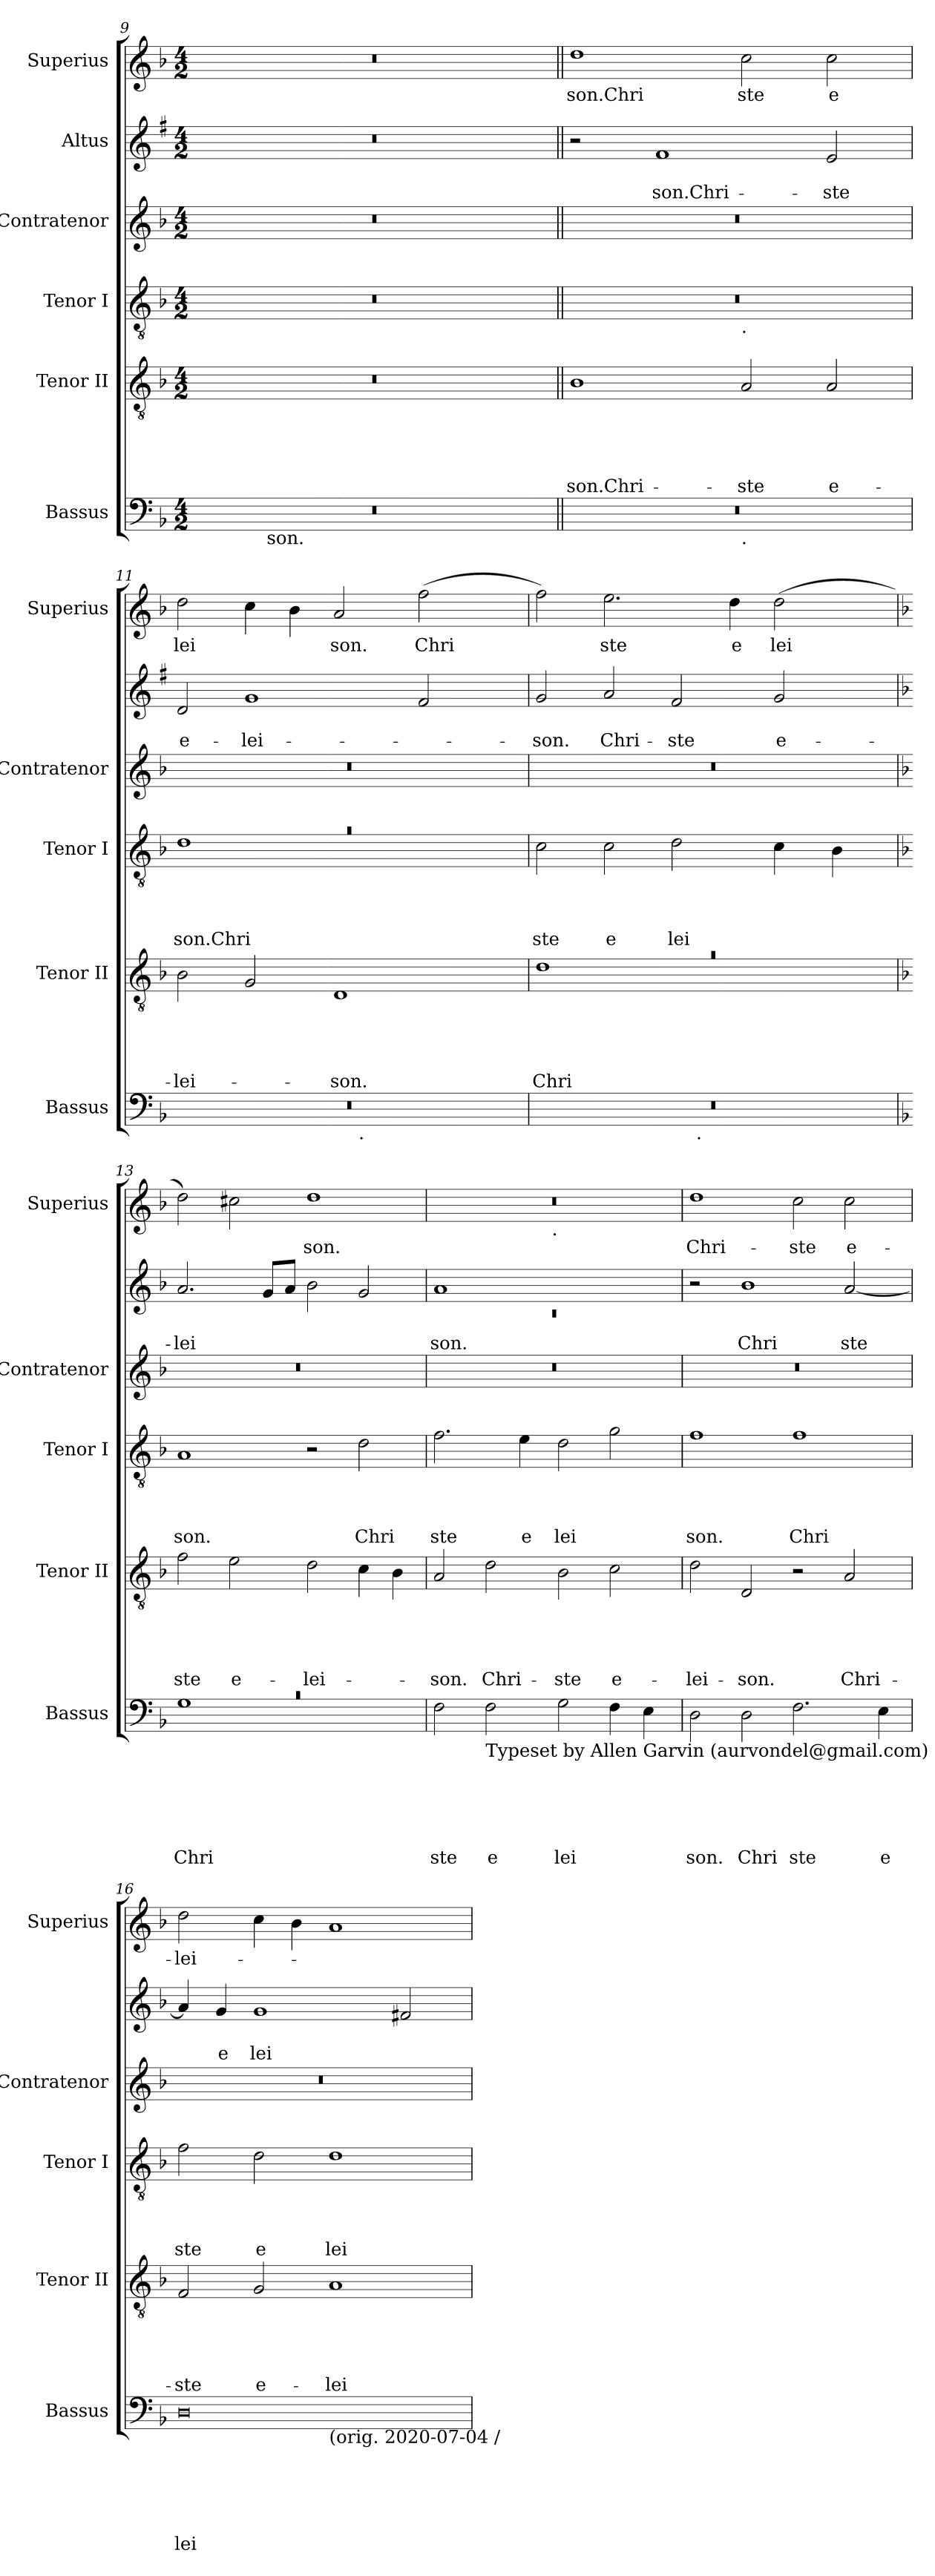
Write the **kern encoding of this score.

**kern	**text	**text	**text	**text	**text	**text	**kern	**text	**text	**text	**text	**text	**kern	**text	**text	**text	**text	**kern	**kern	**text	**text	**kern	**text
*part6	*part6	*part6	*part6	*part6	*part6	*part6	*part5	*part5	*part5	*part5	*part5	*part5	*part4	*part4	*part4	*part4	*part4	*part3	*part2	*part2	*part2	*part1	*part1
*staff6	*staff6	*staff6	*staff6	*staff6	*staff6	*staff6	*staff5	*staff5	*staff5	*staff5	*staff5	*staff5	*staff4	*staff4	*staff4	*staff4	*staff4	*staff3	*staff2	*staff2	*staff2	*staff1	*staff1
*I"Bassus	*	*	*	*	*	*	*I"Tenor II	*	*	*	*	*	*I"Tenor I	*	*	*	*	*I"Contratenor	*I"Altus	*	*	*I"Superius	*
*I'Bassus	*	*	*	*	*	*	*I'Tenor II	*	*	*	*	*	*I'Tenor I	*	*	*	*	*I'Contratenor	*	*	*	*I'Superius	*
*clefF4	*	*	*	*	*	*	*clefGv2	*	*	*	*	*	*clefGv2	*	*	*	*	*clefG2	*clefG2	*	*	*clefG2	*
*k[b-]	*	*	*	*	*	*	*k[b-]	*	*	*	*	*	*k[b-]	*	*	*	*	*k[b-]	*k[f#]	*	*	*k[b-]	*
*F:	*	*	*	*	*	*	*F:	*	*	*	*	*	*F:	*	*	*	*	*F:	*G:	*	*	*F:	*
*M4/2	*	*	*	*	*	*	*M4/2	*	*	*	*	*	*M4/2	*	*	*	*	*M4/2	*M4/2	*	*	*M4/2	*
=9	=9	=9	=9	=9	=9	=9	=9	=9	=9	=9	=9	=9	=9	=9	=9	=9	=9	=9	=9	=9	=9	=9	=9
*^	*	*	*	*	*	*	*	*	*	*	*	*	*	*	*	*	*	*	*	*	*	*	*
0r	8ryy	.	.	.	.	.	.	0r	.	.	.	.	.	0r	.	.	.	.	0r	0r	.	.	0r	.
.	16ryy	.	.	.	.	.	.	.	.	.	.	.	.	.	.	.	.	.	.	.	.	.	.	.
.	64ryy	.	.	.	.	.	.	.	.	.	.	.	.	.	.	.	.	.	.	.	.	.	.	.
!	!LO:TX:b:t=son.	!	!	!	!	!	!	!	!	!	!	!	!	!	!	!	!	!	!	!	!	!	!	!
.	1ryy	.	.	.	.	.	.	.	.	.	.	.	.	.	.	.	.	.	.	.	.	.	.	.
.	2ryy	.	.	.	.	.	.	.	.	.	.	.	.	.	.	.	.	.	.	.	.	.	.	.
.	4ryy	.	.	.	.	.	.	.	.	.	.	.	.	.	.	.	.	.	.	.	.	.	.	.
.	32.ryy	.	.	.	.	.	.	.	.	.	.	.	.	.	.	.	.	.	.	.	.	.	.	.
=10||	=10||	=10||	=10||	=10||	=10||	=10||	=10||	=10||	=10||	=10||	=10||	=10||	=10||	=10||	=10||	=10||	=10||	=10||	=10||	=10||	=10||	=10||	=10||	=10||
!	!	!	!	!	!	!	!	!	!	!	!	!	!LO:LY:b:rj	!	!	!	!	!	!	!	!	!	!	!LO:LY:b:rj
*	*	*	*	*	*	*	*	*	*	*	*	*	*	*^	*	*	*	*	*	*	*	*	*	*
0r	1ryy	.	.	.	.	.	.	1B-	.	.	.	.	-son.Chri-	0r	1ryy	.	.	.	.	0r	2r	.	.	1dd	son.Chri
!	!	!	!	!	!	!	!	!	!	!	!	!	!	!	!	!	!	!	!	!	!	!	!LO:LY:b:rj	!	!
.	.	.	.	.	.	.	.	.	.	.	.	.	.	.	.	.	.	.	.	.	1f#	.	-son.Chri-	.	.
!	!	!	!	!	!	!	!	!	!	!	!	!	!	!	!LO:TX:b:t=.	!	!	!	!	!	!	!	!	!	!
!	!LO:TX:b:t=.	!	!	!	!	!	!	!	!	!	!	!	!	!	!	!	!	!	!	!	!	!	!	!	!
!	!	!	!	!	!	!	!	!	!	!	!	!	!LO:LY:b	!	!	!	!	!	!	!	!	!	!	!	!LO:LY:b
.	1ryy	.	.	.	.	.	.	2A/	.	.	.	.	-ste	.	1ryy	.	.	.	.	.	.	.	.	2cc\	ste
!	!	!	!	!	!	!	!	!	!	!	!	!	!LO:LY:b	!	!	!	!	!	!	!	!	!	!LO:LY:b	!	!LO:LY:b
.	.	.	.	.	.	.	.	2A/	.	.	.	.	e-	.	.	.	.	.	.	.	2e/	.	-ste	2cc\	e
=11	=11	=11	=11	=11	=11	=11	=11	=11	=11	=11	=11	=11	=11	=11	=11	=11	=11	=11	=11	=11	=11	=11	=11	=11	=11
!	!	!	!	!	!	!	!	!	!	!	!	!	!LO:LY:b	!LO:N:vis=1	!	!	!	!	!LO:LY:b:rj	!	!	!	!LO:LY:b	!	!LO:LY:b
0r	1ryy	.	.	.	.	.	.	2B-\	.	.	.	.	-lei-	0ra	1d	.	.	.	son.Chri	0r	2d/	.	e-	2dd\	lei
!	!	!	!	!	!	!	!	!	!	!	!	!	!	!	!	!	!	!	!	!	!	!	!LO:LY:b	!	!
.	.	.	.	.	.	.	.	2G/	.	.	.	.	.	.	.	.	.	.	.	.	1g	.	-lei-	4cc\	.
.	.	.	.	.	.	.	.	.	.	.	.	.	.	.	.	.	.	.	.	.	.	.	.	4b-\	.
!	!	!	!	!	!	!	!	!	!	!	!	!	!LO:LY:b	!	!	!	!	!	!	!	!	!	!	!	!LO:LY:b
.	16.ryy	.	.	.	.	.	.	1D	.	.	.	.	-son.	.	1ryy	.	.	.	.	.	.	.	.	2a/	son.
!	!LO:TX:b:t=.	!	!	!	!	!	!	!	!	!	!	!	!	!	!	!	!	!	!	!	!	!	!	!	!
.	2ryy	.	.	.	.	.	.	.	.	.	.	.	.	.	.	.	.	.	.	.	.	.	.	.	.
!	!	!	!	!	!	!	!	!	!	!	!	!	!	!	!	!	!	!	!	!	!	!	!	!	!LO:LY:b
.	.	.	.	.	.	.	.	.	.	.	.	.	.	.	.	.	.	.	.	.	2f#/	.	.	(>2ff\	Chri
.	4ryy	.	.	.	.	.	.	.	.	.	.	.	.	.	.	.	.	.	.	.	.	.	.	.	.
.	8ryy	.	.	.	.	.	.	.	.	.	.	.	.	.	.	.	.	.	.	.	.	.	.	.	.
.	32ryy	.	.	.	.	.	.	.	.	.	.	.	.	.	.	.	.	.	.	.	.	.	.	.	.
=12	=12	=12	=12	=12	=12	=12	=12	=12	=12	=12	=12	=12	=12	=12	=12	=12	=12	=12	=12	=12	=12	=12	=12	=12	=12
!	!	!	!	!	!	!	!	!LO:N:vis=1	!	!	!	!	!LO:LY:b	!	!	!	!	!	!LO:LY:b	!	!	!	!LO:LY:b	!	!
*	*	*	*	*	*	*	*	*^	*	*	*	*	*	*v	*v	*	*	*	*	*	*	*	*	*	*
0r	1ryy	.	.	.	.	.	.	0ra	1d	.	.	.	.	Chri-	2c\	.	.	.	ste	0r	2g/	.	-son.	2ff\)	.
!	!	!	!	!	!	!	!	!	!	!	!	!	!	!	!	!	!	!	!LO:LY:b	!	!	!	!LO:LY:b	!	!LO:LY:b
.	.	.	.	.	.	.	.	.	.	.	.	.	.	.	2c\	.	.	.	e	.	2a/	.	Chri-	2.ee\	ste
!	!	!	!	!	!	!	!	!	!	!	!	!	!	!	!	!	!	!	!LO:LY:b	!	!	!	!LO:LY:b	!	!
.	16.ryy	.	.	.	.	.	.	.	1ryy	.	.	.	.	.	2d\	.	.	.	lei	.	2f#/	.	-ste	.	.
!	!LO:TX:b:t=.	!	!	!	!	!	!	!	!	!	!	!	!	!	!	!	!	!	!	!	!	!	!	!	!
.	2ryy	.	.	.	.	.	.	.	.	.	.	.	.	.	.	.	.	.	.	.	.	.	.	.	.
!	!	!	!	!	!	!	!	!	!	!	!	!	!	!	!	!	!	!	!	!	!	!	!	!	!LO:LY:b
.	.	.	.	.	.	.	.	.	.	.	.	.	.	.	.	.	.	.	.	.	.	.	.	4dd\	e
!	!	!	!	!	!	!	!	!	!	!	!	!	!	!	!	!	!	!	!	!	!	!	!LO:LY:b	!	!LO:LY:b
.	.	.	.	.	.	.	.	.	.	.	.	.	.	.	4c\	.	.	.	.	.	2g/	.	e-	(>2dd\	lei
.	4ryy	.	.	.	.	.	.	.	.	.	.	.	.	.	.	.	.	.	.	.	.	.	.	.	.
.	.	.	.	.	.	.	.	.	.	.	.	.	.	.	4B-\	.	.	.	.	.	.	.	.	.	.
.	8ryy	.	.	.	.	.	.	.	.	.	.	.	.	.	.	.	.	.	.	.	.	.	.	.	.
.	32ryy	.	.	.	.	.	.	.	.	.	.	.	.	.	.	.	.	.	.	.	.	.	.	.	.
*	*	*	*	*	*	*	*	*v	*v	*	*	*	*	*	*	*	*	*	*	*	*	*	*	*	*
!!LO:LB:g=z
=13	=13	=13	=13	=13	=13	=13	=13	=13	=13	=13	=13	=13	=13	=13	=13	=13	=13	=13	=13	=13	=13	=13	=13	=13
*	*	*	*	*	*	*	*	*	*	*	*	*	*	*	*	*	*	*	*	*k[b-]	*	*	*	*
*	*	*	*	*	*	*	*	*	*	*	*	*	*	*	*	*	*	*	*	*F:	*	*	*	*
*	*	*	*	*	*	*	*	*^	*	*	*	*	*	*	*	*	*	*	*	*	*	*	*	*
!LO:N:vis=1	!	!	!	!	!	!	!LO:LY:b	!	!	!	!	!	!	!LO:LY:b	!	!	!	!	!LO:LY:b	!	!	!	!LO:LY:b	!	!
*	*	*	*	*	*	*	*	*v	*v	*	*	*	*	*	*	*	*	*	*	*	*	*	*	*	*
0rc	1G	.	.	.	.	.	-Chri	2f\	.	.	.	.	-ste	1A	.	.	.	son.	0r	2.a/	.	-lei	2dd\)	.
!	!	!	!	!	!	!	!	!	!	!	!	!	!LO:LY:b	!	!	!	!	!	!	!	!	!	!	!
.	.	.	.	.	.	.	.	2e\	.	.	.	.	e-	.	.	.	.	.	.	.	.	.	2cc#X\	.
.	.	.	.	.	.	.	.	.	.	.	.	.	.	.	.	.	.	.	.	8g/L	.	.	.	.
.	.	.	.	.	.	.	.	.	.	.	.	.	.	.	.	.	.	.	.	8a/J	.	.	.	.
!	!	!	!	!	!	!	!	!	!	!	!	!	!LO:LY:b	!	!	!	!	!	!	!	!	!	!	!LO:LY:b
.	1ryy	.	.	.	.	.	.	2d\	.	.	.	.	-lei-	2r	.	.	.	.	.	2b-\	.	.	1dd	son.
!	!	!	!	!	!	!	!	!	!	!	!	!	!	!	!	!	!	!LO:LY:b	!	!	!	!	!	!
.	.	.	.	.	.	.	.	4c\	.	.	.	.	.	2d\	.	.	.	Chri	.	2g/	.	.	.	.
.	.	.	.	.	.	.	.	4B-\	.	.	.	.	.	.	.	.	.	.	.	.	.	.	.	.
*v	*v	*	*	*	*	*	*	*	*	*	*	*	*	*	*	*	*	*	*	*	*	*	*	*
=14	=14	=14	=14	=14	=14	=14	=14	=14	=14	=14	=14	=14	=14	=14	=14	=14	=14	=14	=14	=14	=14	=14	=14
*	*	*	*	*	*	*	*	*	*	*	*	*	*	*	*	*	*	*	*^	*	*	*	*
!	!	!	!	!	!	!LO:LY:b	!	!	!	!	!	!LO:LY:b	!	!	!	!	!LO:LY:b	!	!	!LO:N:vis=1	!	!LO:LY:b	!	!
*	*	*	*	*	*	*	*	*	*	*	*	*	*	*	*	*	*	*	*	*	*	*	*^	*
2F\	.	.	.	.	.	ste	2A/	.	.	.	.	-son.	2.f\	.	.	.	ste	0r	1a	0rc	.	son.	0r	2ryy	.
!LO:TX:b:t=Typeset by Allen Garvin (aurvondel@gmail.com)	!	!	!	!	!	!	!	!	!	!	!	!	!	!	!	!	!	!	!	!	!	!	!	!	!
!	!	!	!	!	!	!LO:LY:b	!	!	!	!	!	!LO:LY:b	!	!	!	!	!	!	!	!	!	!	!	!	!
2F\	.	.	.	.	.	e	2d\	.	.	.	.	Chri-	.	.	.	.	.	.	.	.	.	.	.	4ryy	.
!	!	!	!	!	!	!	!	!	!	!	!	!	!	!	!	!	!LO:LY:b	!	!	!	!	!	!	!	!
.	.	.	.	.	.	.	.	.	.	.	.	.	4e\	.	.	.	e	.	.	.	.	.	.	8...ryy	.
!	!	!	!	!	!	!	!	!	!	!	!	!	!	!	!	!	!	!	!	!	!	!	!	!LO:TX:b:t=.	!
.	.	.	.	.	.	.	.	.	.	.	.	.	.	.	.	.	.	.	.	.	.	.	.	1ryy	.
!	!	!	!	!	!	!LO:LY:b	!	!	!	!	!	!LO:LY:b	!	!	!	!	!LO:LY:b	!	!	!	!	!	!	!	!
2G\	.	.	.	.	.	lei	2B-\	.	.	.	.	-ste	2d\	.	.	.	lei	.	1ryy	.	.	.	.	.	.
!	!	!	!	!	!	!	!	!	!	!	!	!LO:LY:b	!	!	!	!	!	!	!	!	!	!	!	!	!
4F\	.	.	.	.	.	.	2c\	.	.	.	.	e-	2g\	.	.	.	.	.	.	.	.	.	.	.	.
4E\	.	.	.	.	.	.	.	.	.	.	.	.	.	.	.	.	.	.	.	.	.	.	.	.	.
.	.	.	.	.	.	.	.	.	.	.	.	.	.	.	.	.	.	.	.	.	.	.	.	64ryy	.
=15	=15	=15	=15	=15	=15	=15	=15	=15	=15	=15	=15	=15	=15	=15	=15	=15	=15	=15	=15	=15	=15	=15	=15	=15	=15
!	!	!	!	!	!	!LO:LY:b	!	!	!	!	!	!LO:LY:b	!	!	!	!	!LO:LY:b	!	!	!	!	!	!	!	!LO:LY:b
*	*	*	*	*	*	*	*	*	*	*	*	*	*	*	*	*	*	*	*v	*v	*	*	*	*	*
*	*	*	*	*	*	*	*	*	*	*	*	*	*	*	*	*	*	*	*	*	*	*v	*v	*
2D\	.	.	.	.	.	son.	2d\	.	.	.	.	-lei-	1f	.	.	.	son.	0r	2r	.	.	1dd	Chri-
!	!	!	!	!	!	!LO:LY:b	!	!	!	!	!	!LO:LY:b	!	!	!	!	!	!	!	!	!LO:LY:b	!	!
2D\	.	.	.	.	.	Chri	2D/	.	.	.	.	-son.	.	.	.	.	.	.	1b-	.	Chri	.	.
!	!	!	!	!	!	!LO:LY:b	!	!	!	!	!	!	!	!	!	!	!LO:LY:b	!	!	!	!	!	!LO:LY:b
2.F\	.	.	.	.	.	ste	2r	.	.	.	.	.	1f	.	.	.	Chri	.	.	.	.	2cc\	-ste
!	!	!	!	!	!	!	!	!	!	!	!	!LO:LY:b	!	!	!	!	!	!	!	!	!LO:LY:b	!	!LO:LY:b
.	.	.	.	.	.	.	2A/	.	.	.	.	Chri-	.	.	.	.	.	.	[<2a/	.	ste	2cc\	e-
!	!	!	!	!	!	!LO:LY:b	!	!	!	!	!	!	!	!	!	!	!	!	!	!	!	!	!
4E\	.	.	.	.	.	e	.	.	.	.	.	.	.	.	.	.	.	.	.	.	.	.	.
=16	=16	=16	=16	=16	=16	=16	=16	=16	=16	=16	=16	=16	=16	=16	=16	=16	=16	=16	=16	=16	=16	=16	=16
!	!	!	!	!	!	!LO:LY:b	!	!	!	!	!	!LO:LY:b	!	!	!	!	!LO:LY:b	!	!	!	!	!	!LO:LY:b
*^	*	*	*	*	*	*	*	*	*	*	*	*	*	*	*	*	*	*	*	*	*	*	*
0D	1ryy	.	.	.	.	.	lei	2F/	.	.	.	.	-ste	2f\	.	.	.	ste	0r	4a/]	.	.	2dd\	-lei-
!	!	!	!	!	!	!	!	!	!	!	!	!	!	!	!	!	!	!	!	!	!	!LO:LY:b	!	!
.	.	.	.	.	.	.	.	.	.	.	.	.	.	.	.	.	.	.	.	4g/	.	e	.	.
!	!	!	!	!	!	!	!	!	!	!	!	!	!LO:LY:b	!	!	!	!	!LO:LY:b	!	!	!	!LO:LY:b	!	!
.	.	.	.	.	.	.	.	2G/	.	.	.	.	e-	2d\	.	.	.	e	.	1g	.	lei	4cc\	.
.	.	.	.	.	.	.	.	.	.	.	.	.	.	.	.	.	.	.	.	.	.	.	4b-\	.
!	!LO:TX:b:t=(orig. 2020-07-04 /	!	!	!	!	!	!	!	!	!	!	!	!	!	!	!	!	!	!	!	!	!	!	!
!	!	!	!	!	!	!	!	!	!	!	!	!	!LO:LY:b	!	!	!	!	!LO:LY:b	!	!	!	!	!	!
.	1ryy	.	.	.	.	.	.	1A	.	.	.	.	-lei-	1d	.	.	.	lei	.	.	.	.	1a	.
.	.	.	.	.	.	.	.	.	.	.	.	.	.	.	.	.	.	.	.	2f#X/	.	.	.	.
*v	*v	*	*	*	*	*	*	*	*	*	*	*	*	*	*	*	*	*	*	*	*	*	*	*
=	=	=	=	=	=	=	=	=	=	=	=	=	=	=	=	=	=	=	=	=	=	=	=
*-	*-	*-	*-	*-	*-	*-	*-	*-	*-	*-	*-	*-	*-	*-	*-	*-	*-	*-	*-	*-	*-	*-	*-
